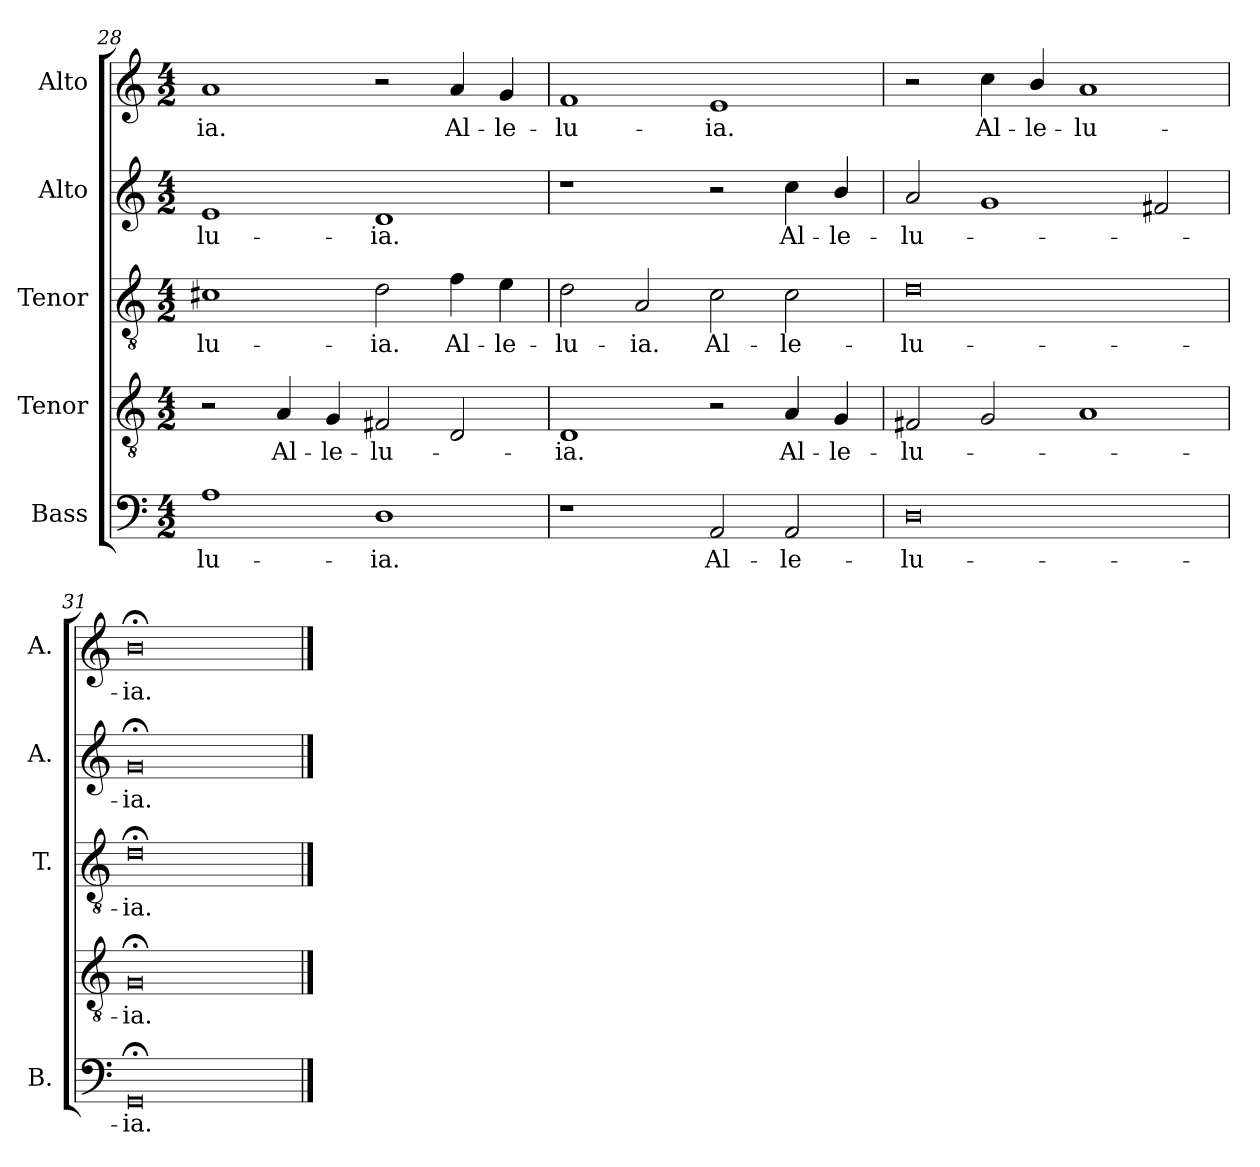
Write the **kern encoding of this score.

**kern	**text	**kern	**text	**kern	**text	**kern	**text	**kern	**text
*part5	*part5	*part4	*part4	*part3	*part3	*part2	*part2	*part1	*part1
*staff5	*staff5	*staff4	*staff4	*staff3	*staff3	*staff2	*staff2	*staff1	*staff1
*I"Bass	*	*I"Tenor	*	*I"Tenor	*	*I"Alto	*	*I"Alto	*
*I'B.	*	*	*	*I'T.	*	*I'A.	*	*I'A.	*
*clefF4	*	*clefGv2	*	*clefGv2	*	*clefG2	*	*clefG2	*
*	*	*ITrd7c12	*	*ITrd7c12	*	*	*	*	*
*k[]	*	*k[]	*	*k[]	*	*k[]	*	*k[]	*
*C:	*	*C:	*	*C:	*	*C:	*	*C:	*
*M4/2	*	*M4/2	*	*M4/2	*	*M4/2	*	*M4/2	*
=28	=28	=28	=28	=28	=28	=28	=28	=28	=28
!	!LO:LY:b:color=#000000	!	!	!	!	!	!	!	!
!	!	!	!	!	!LO:LY:b:color=#000000	!	!	!	!
!	!	!	!	!	!	!	!LO:LY:b:color=#000000	!	!
!	!	!	!	!	!	!	!	!	!LO:LY:b:color=#000000
1Ai	-lu-	2r	.	1C#Xi	-lu-	1ei	-lu-	1ai	-ia.
!	!	!	!LO:LY:b:color=#000000	!	!	!	!	!	!
.	.	4AAi/	Al-	.	.	.	.	.	.
!	!	!	!LO:LY:b:color=#000000	!	!	!	!	!	!
.	.	4GGi/	-le-	.	.	.	.	.	.
!	!LO:LY:b:color=#000000	!	!	!	!	!	!	!	!
!	!	!	!LO:LY:b:color=#000000	!	!	!	!	!	!
!	!	!	!	!	!LO:LY:b:color=#000000	!	!	!	!
!	!	!	!	!	!	!	!LO:LY:b:color=#000000	!	!
1Di	-ia.	2FF#Xi/	-lu-	2Di\	-ia.	1di	-ia.	2r	.
!	!	!	!	!	!LO:LY:b:color=#000000	!	!	!	!
!	!	!	!	!	!	!	!	!	!LO:LY:b:color=#000000
.	.	2DDi/	.	4Fi\	Al-	.	.	4ai/	Al-
!	!	!	!	!	!LO:LY:b:color=#000000	!	!	!	!
!	!	!	!	!	!	!	!	!	!LO:LY:b:color=#000000
.	.	.	.	4Ei\	-le-	.	.	4gi/	-le-
=29	=29	=29	=29	=29	=29	=29	=29	=29	=29
!	!	!	!LO:LY:b:color=#000000	!	!	!	!	!	!
!	!	!	!	!	!LO:LY:b:color=#000000	!	!	!	!
!	!	!	!	!	!	!	!	!	!LO:LY:b:color=#000000
1r	.	1DDi	-ia.	2Di\	-lu-	1r	.	1fi	-lu-
!	!	!	!	!	!LO:LY:b:color=#000000	!	!	!	!
.	.	.	.	2AAi/	-ia.	.	.	.	.
!	!LO:LY:b:color=#000000	!	!	!	!	!	!	!	!
!	!	!	!	!	!LO:LY:b:color=#000000	!	!	!	!
!	!	!	!	!	!	!	!	!	!LO:LY:b:color=#000000
2AAi/	Al-	2r	.	2Ci\	Al-	2r	.	1ei	-ia.
!	!LO:LY:b:color=#000000	!	!	!	!	!	!	!	!
!	!	!	!LO:LY:b:color=#000000	!	!	!	!	!	!
!	!	!	!	!	!LO:LY:b:color=#000000	!	!	!	!
!	!	!	!	!	!	!	!LO:LY:b:color=#000000	!	!
2AAi/	-le-	4AAi/	Al-	2Ci\	-le-	4cci\	Al-	.	.
!	!	!	!LO:LY:b:color=#000000	!	!	!	!	!	!
!	!	!	!	!	!	!	!LO:LY:b:color=#000000	!	!
.	.	4GGi/	-le-	.	.	4bi/	-le-	.	.
=30	=30	=30	=30	=30	=30	=30	=30	=30	=30
!	!LO:LY:b:color=#000000	!	!	!	!	!	!	!	!
!	!	!	!LO:LY:b:color=#000000	!	!	!	!	!	!
!	!	!	!	!	!LO:LY:b:color=#000000	!	!	!	!
!	!	!	!	!	!	!	!LO:LY:b:color=#000000	!	!
0Di	-lu-	2FF#Xi/	-lu-	0Di	-lu-	2ai/	-lu-	2r	.
!	!	!	!	!	!	!	!	!	!LO:LY:b:color=#000000
.	.	2GGi/	.	.	.	1gi	.	4cci\	Al-
!	!	!	!	!	!	!	!	!	!LO:LY:b:color=#000000
.	.	.	.	.	.	.	.	4bi/	-le-
!	!	!	!	!	!	!	!	!	!LO:LY:b:color=#000000
.	.	1AAi	.	.	.	.	.	1ai	-lu-
.	.	.	.	.	.	2f#Xi/	.	.	.
=31	=31	=31	=31	=31	=31	=31	=31	=31	=31
!	!LO:LY:b:color=#000000	!	!	!	!	!	!	!	!
!	!	!	!LO:LY:b:color=#000000	!	!	!	!	!	!
!	!	!	!	!	!LO:LY:b:color=#000000	!	!	!	!
!	!	!	!	!	!	!	!LO:LY:b:color=#000000	!	!
!	!	!	!	!	!	!	!	!	!LO:LY:b:color=#000000
0GG;i	-ia.	0GG;i	-ia.	0D;i	-ia.	0g;i	-ia.	0b;i	-ia.
==	==	==	==	==	==	==	==	==	==
*-	*-	*-	*-	*-	*-	*-	*-	*-	*-
